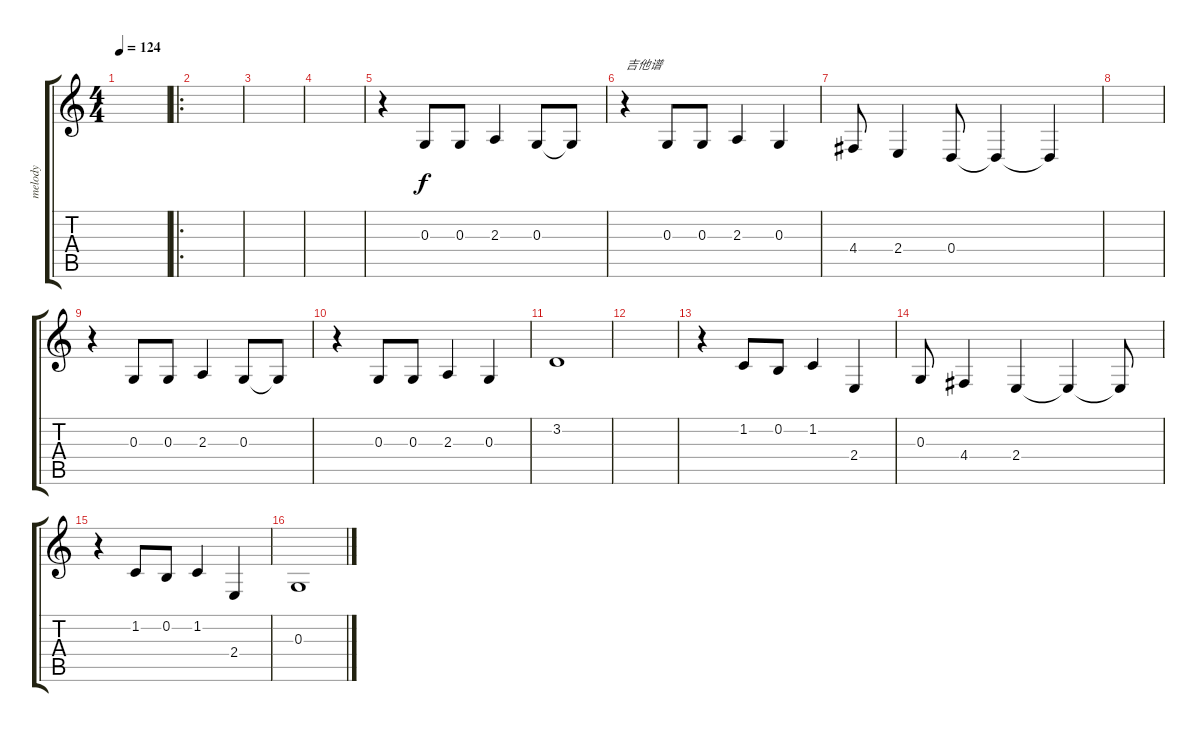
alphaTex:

\track ("melody" "melody") {instrument brightacousticpiano}
\staff {score tabs}
\tuning (E4 B3 G3 D3 A2 E2) {hide}
\ts (4 4)
\tempo 124
\clef g2
\ks c
|
\ro
|
|
|
r.4 0.3.8 0.3.8 2.3.4 0.3.8 0.3{t}.8 |
r.4{txt "吉他谱"} 0.3.8 0.3.8 2.3.4 0.3.4 |
4.4.8 2.4.4 0.4.8 0.4{t}.4 0.4{t}.4 |
|
r.4 0.3.8 0.3.8 2.3.4 0.3.8 0.3{t}.8 |
r.4 0.3.8 0.3.8 2.3.4 0.3.4 |
3.2.1 |
|
r.4 1.2.8 0.2.8 1.2.4 2.4.4 |
0.3.8 4.4.4 2.4.4 2.4{t}.4 2.4{t}.8 |
r.4 1.2.8 0.2.8 1.2.4 2.4.4 |
0.3.1
